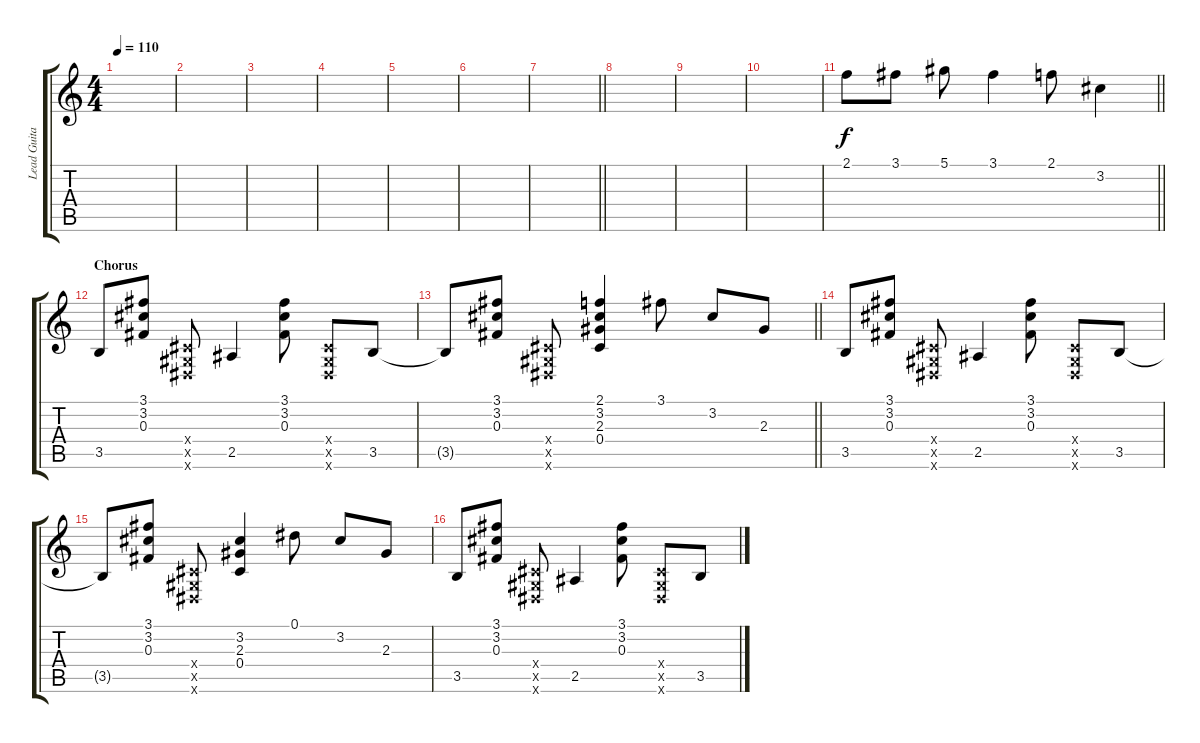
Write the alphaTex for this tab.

\track ("Lead Guitar" "Lead Guita") {instrument acousticguitarsteel}
\staff {score tabs}
\tuning (Eb4 Bb3 Gb3 Db3 Ab2 Eb2) {hide}
\ts (4 4)
\tempo 110
\clef g2
\ks c
|
|
|
|
|
|
\barLineRight lightlight
|
|
|
|
\barLineRight lightlight
2.1.8 3.1.8 5.1.8 3.1.4 2.1.8 3.2.4 |
\section ("" "Chorus")
3.5.8 (3.1 3.2 0.3).8 (0.4{x} 0.5{x} 0.6{x}).8 2.5.4 (3.1 3.2 0.3).8 (0.4{x} 0.5{x} 0.6{x}).8 3.5.8 |
\barLineRight lightlight
3.5{t}.8 (3.1 3.2 0.3).8 (0.4{x} 0.5{x} 0.6{x}).8 (2.1 3.2 2.3 0.4).4 3.1.8 3.2.8 2.3.8 |
3.5.8 (3.1 3.2 0.3).8 (0.4{x} 0.5{x} 0.6{x}).8 2.5.4 (3.1 3.2 0.3).8 (0.4{x} 0.5{x} 0.6{x}).8 3.5.8 |
3.5{t}.8 (3.1 3.2 0.3).8 (0.4{x} 0.5{x} 0.6{x}).8 (3.2 2.3 0.4).4 0.1.8 3.2.8 2.3.8 |
3.5.8 (3.1 3.2 0.3).8 (0.4{x} 0.5{x} 0.6{x}).8 2.5.4 (3.1 3.2 0.3).8 (0.4{x} 0.5{x} 0.6{x}).8 3.5.8
